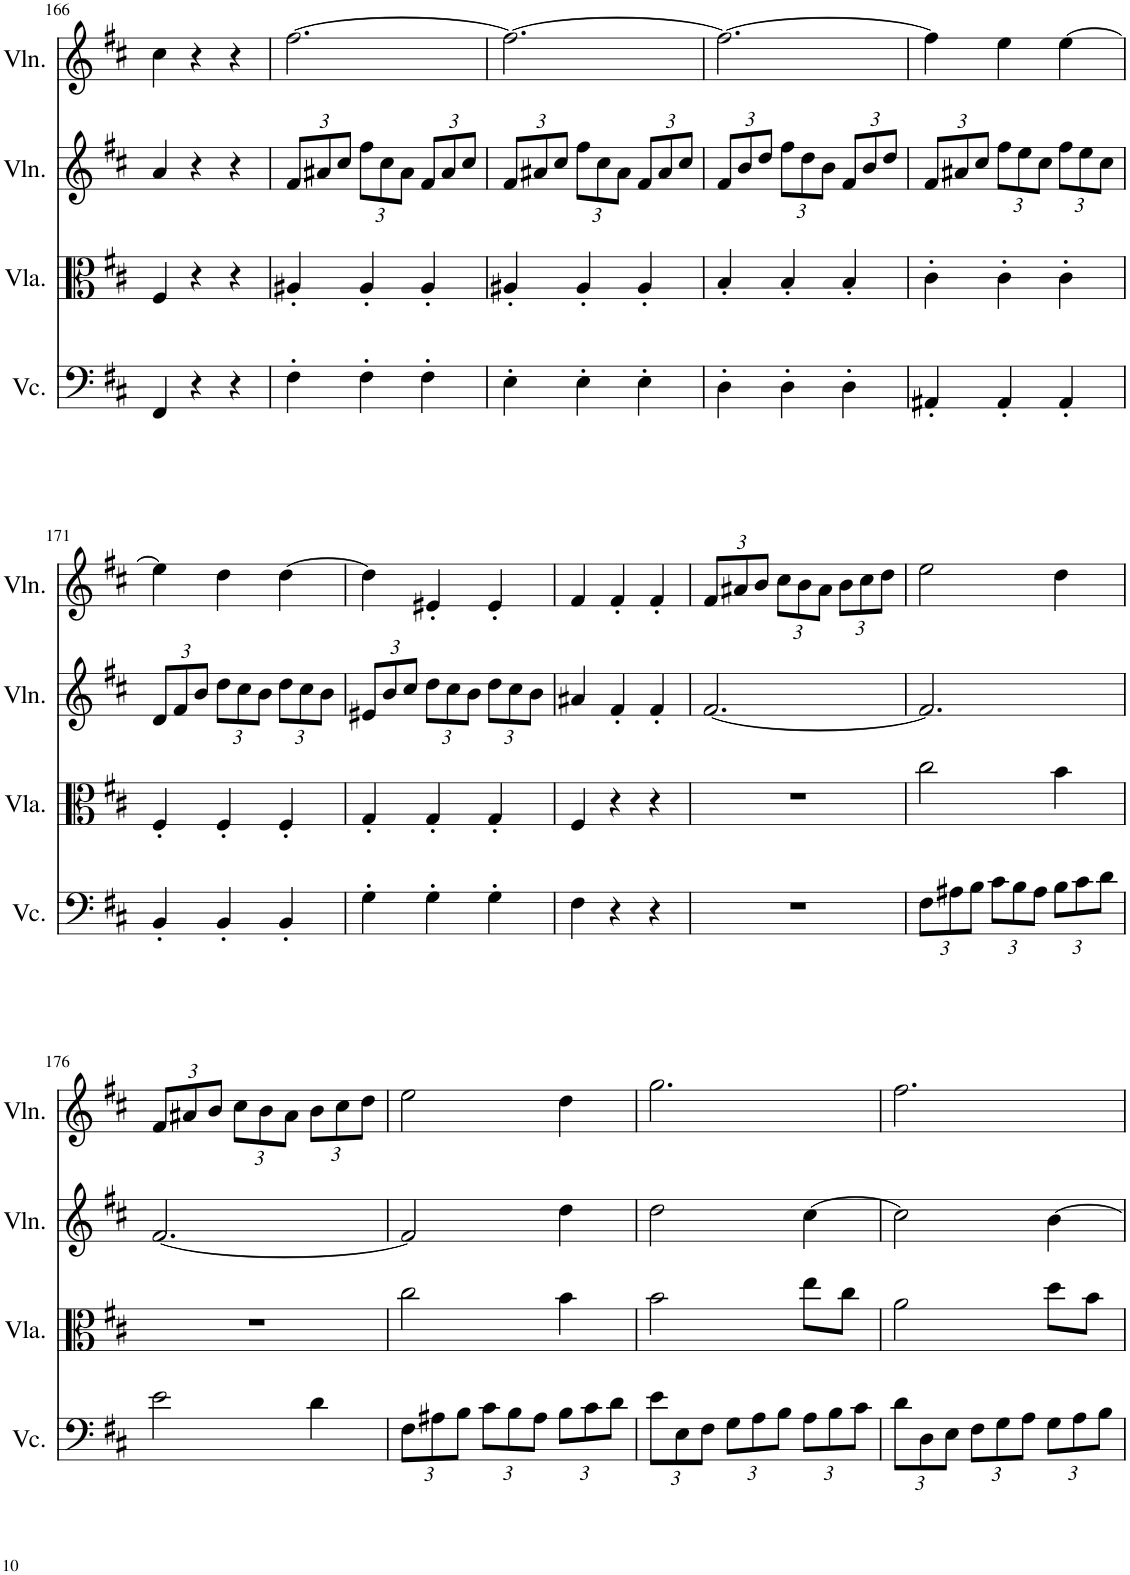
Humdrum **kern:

**kern	**kern	**kern	**kern
*part4	*part3	*part2	*part1
*staff4	*staff3	*staff2	*staff1
*I"Violoncello, Staff-3	*I"Viola, Staff-2	*I"Violin, Staff-1	*I"Violin, Staff
*I'Vc.	*I'Vla.	*I'Vln.	*I'Vln.
!!LO:PB:g=z
*clefF4	*clefC3	*clefG2	*clefG2
*k[f#c#]	*k[f#c#]	*k[f#c#]	*k[f#c#]
*M3/4	*M3/4	*M3/4	*M3/4
=166	=166	=166	=166
4FF#/	4F#/	4a/	4cc#\
4r	4r	4r	4r
4r	4r	4r	4r
=167	=167	=167	=167
*	*	*Xbrackettup	*
4F#'\	4A#X'/	12f#/L	[2.ff#\
.	.	12a#X/	.
.	.	12cc#/J	.
4F#'\	4A#'/	12ff#\L	.
.	.	12cc#\	.
.	.	12a#\J	.
4F#'\	4A#'/	12f#/L	.
.	.	12a#/	.
.	.	12cc#/J	.
=168	=168	=168	=168
4E'\	4A#X'/	12f#/L	2.ff#\_
.	.	12a#X/	.
.	.	12cc#/J	.
4E'\	4A#'/	12ff#\L	.
.	.	12cc#\	.
.	.	12a#\J	.
4E'\	4A#'/	12f#/L	.
.	.	12a#/	.
.	.	12cc#/J	.
=169	=169	=169	=169
4D'\	4B'/	12f#/L	2.ff#\_
.	.	12b/	.
.	.	12dd/J	.
4D'\	4B'/	12ff#\L	.
.	.	12dd\	.
.	.	12b\J	.
4D'\	4B'/	12f#/L	.
.	.	12b/	.
.	.	12dd/J	.
=170	=170	=170	=170
4AA#X'/	4c#'\	12f#/L	4ff#\]
.	.	12a#X/	.
.	.	12cc#/J	.
4AA#'/	4c#'\	12ff#\L	4ee\
.	.	12ee\	.
.	.	12cc#\J	.
4AA#'/	4c#'\	12ff#\L	[4ee\
.	.	12ee\	.
.	.	12cc#\J	.
!!LO:LB:g=z
=171	=171	=171	=171
4BB'/	4F#'/	12d/L	4ee\]
.	.	12f#/	.
.	.	12b/J	.
4BB'/	4F#'/	12dd\L	4dd\
.	.	12cc#\	.
.	.	12b\J	.
4BB'/	4F#'/	12dd\L	[4dd\
.	.	12cc#\	.
.	.	12b\J	.
=172	=172	=172	=172
4G'\	4G'/	12e#X/L	4dd\]
.	.	12b/	.
.	.	12cc#/J	.
4G'\	4G'/	12dd\L	4e#X'/
.	.	12cc#\	.
.	.	12b\J	.
4G'\	4G'/	12dd\L	4e#'/
.	.	12cc#\	.
.	.	12b\J	.
=173	=173	=173	=173
4F#\	4F#/	4a#X/	4f#/
4r	4r	4f#'/	4f#'/
4r	4r	4f#'/	4f#'/
=174	=174	=174	=174
*	*	*	*Xbrackettup
2.r	2.r	[2.f#/	12f#/L
.	.	.	12a#X/
.	.	.	12b/J
.	.	.	12cc#\L
.	.	.	12b\
.	.	.	12a#\J
.	.	.	12b\L
.	.	.	12cc#\
.	.	.	12dd\J
=175	=175	=175	=175
*Xbrackettup	*	*	*
12F#\L	2cc#\	2.f#/]	2ee\
12A#X\	.	.	.
12B\J	.	.	.
12c#\L	.	.	.
12B\	.	.	.
12A#\J	.	.	.
12B\L	4b\	.	4dd\
12c#\	.	.	.
12d\J	.	.	.
!!LO:LB:g=z
=176	=176	=176	=176
2e\	2.r	[2.f#/	12f#/L
.	.	.	12a#X/
.	.	.	12b/J
.	.	.	12cc#\L
.	.	.	12b\
.	.	.	12a#\J
4d\	.	.	12b\L
.	.	.	12cc#\
.	.	.	12dd\J
=177	=177	=177	=177
12F#\L	2cc#\	2f#/]	2ee\
12A#X\	.	.	.
12B\J	.	.	.
12c#\L	.	.	.
12B\	.	.	.
12A#\J	.	.	.
12B\L	4b\	4dd\	4dd\
12c#\	.	.	.
12d\J	.	.	.
=178	=178	=178	=178
12e\L	2b\	2dd\	2.gg\
12E\	.	.	.
12F#\J	.	.	.
12G\L	.	.	.
12A\	.	.	.
12B\J	.	.	.
12A\L	8ee\L	[4cc#\	.
12B\	.	.	.
.	8cc#\J	.	.
12c#\J	.	.	.
=179	=179	=179	=179
12d\L	2a\	2cc#\]	2.ff#\
12D\	.	.	.
12E\J	.	.	.
12F#\L	.	.	.
12G\	.	.	.
12A\J	.	.	.
12G\L	8dd\L	[4b\	.
12A\	.	.	.
.	8b\J	.	.
12B\J	.	.	.
=	=	=	=
*-	*-	*-	*-
